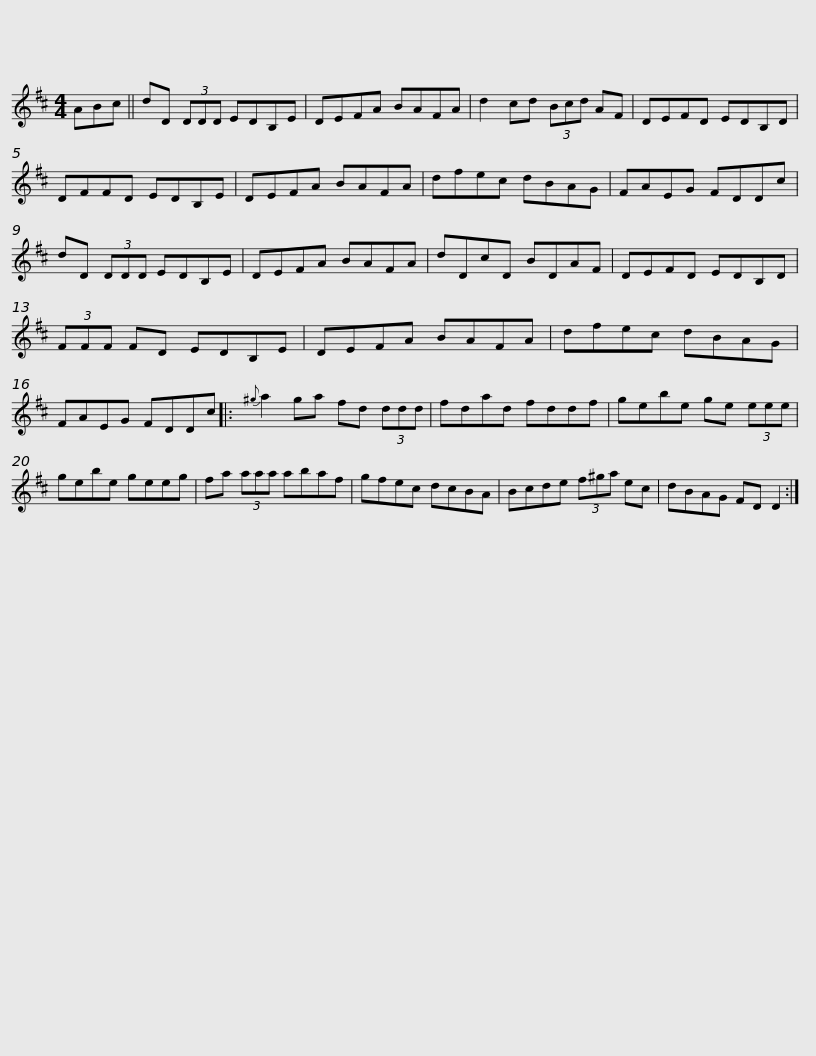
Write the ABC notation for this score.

X:1
L:1/8
M:4/4
I:linebreak $
K:D
V:1 treble
V:1
 ABc || dD (3DDD EDB,E | DEFA BAFA | d2 cd (3Bcd AF | DEFD EDB,D | %5
 DFFD EDB,E |$ DEFA BAFA | dfec dBAG | FAEG FDDc | dD (3DDD EDB,E | %10
 DEFA BAFA |$ dDcD BDAF | DEFD EDB,D | (3FFF FD EDB,E | DEFA BAFA | %15
 dfec dBAG |$ FAEG FDDc |:{^g} a2 ga fd (3ddd | fdad fddf | gebe ge (3eee | %20
 gebe geeg |$ fa (3aaa abaf | gfec dcBA | Bcde (3f^ga ec | dBAG FD D2 :| %25
